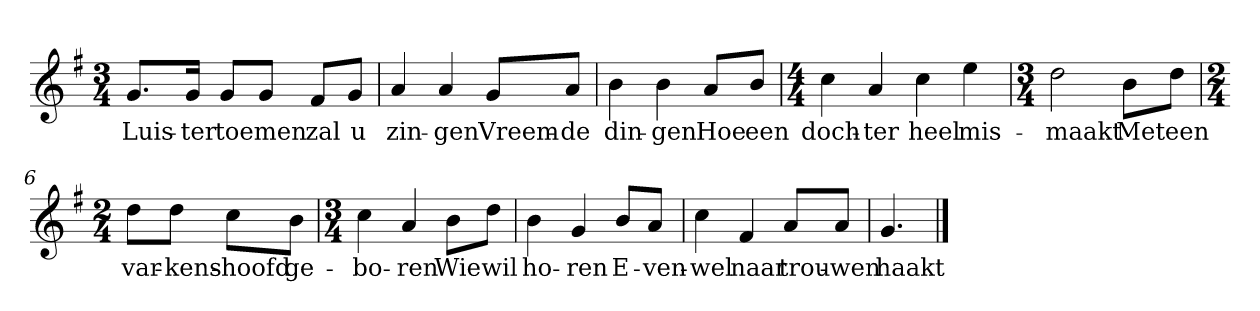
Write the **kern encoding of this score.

**kern	**text
*part1	*part1
*staff1	*staff1
*clefG2	*
*k[f#]	*
*G:	*
*M3/4	*
*MM120	*
=1	=1
8.g/L	Luis-
16g/Jk	-ter
8g/L	toe
8g/J	men
8f#/L	zal
8g/J	u
=2	=2
4a	zin-
4a	-gen
8g/L	Vreem-
8a/J	-de
=3	=3
4b	din-
4b	-gen
8a/L	Hoe
8b/J	een
=4	=4
*M4/4	*
4cc	doch-
4a	-ter
4cc	heel
4ee	mis-
=5	=5
*M3/4	*
2dd	-maakt
8b\L	Met
8dd\J	een
=6	=6
*M2/4	*
8dd\L	var-
8dd\J	-kens-
8cc\L	-hoofd
8b\J	ge-
=7	=7
*M3/4	*
4cc	-bo-
4a	-ren
8b\L	Wie
8dd\J	wil
=8	=8
4b	ho-
4g	-ren
8b/L	E-
8a/J	-ven-
=9	=9
4cc	-wel
4f#	naar
8a/L	trou-
8a/J	-wen
=10	=10
4.g	haakt
==	==
*-	*-
